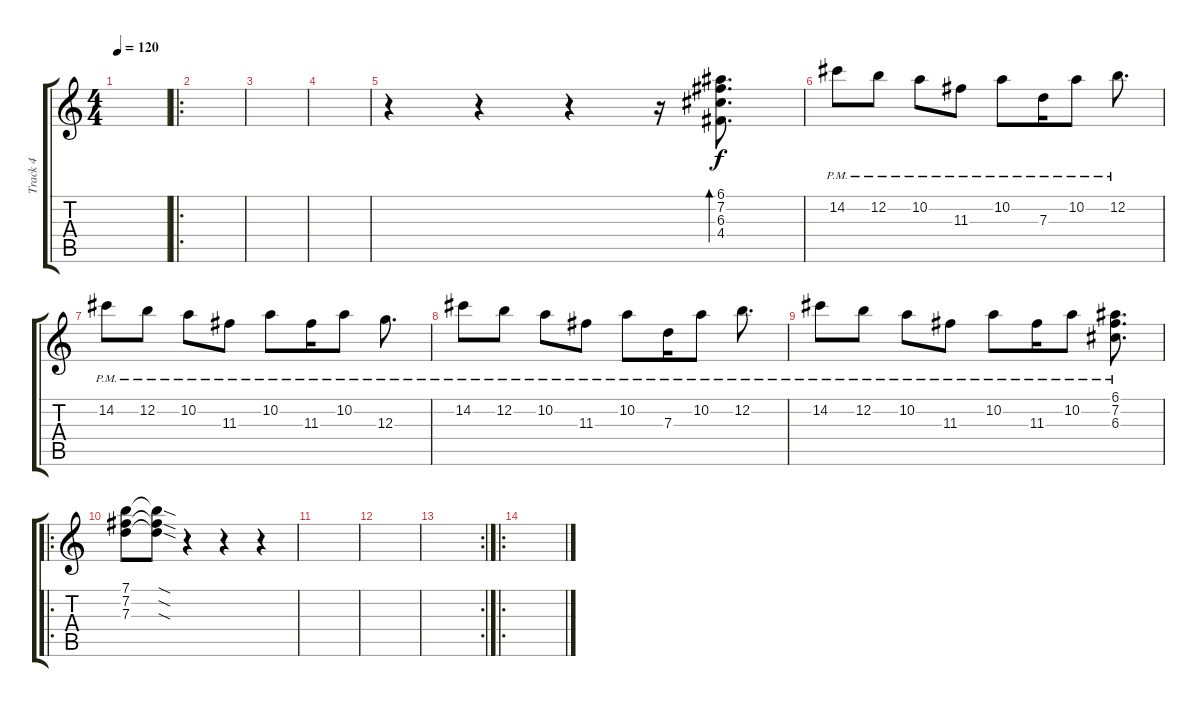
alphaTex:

\track ("Track 4" "Track 4") {instrument electricguitarjazz}
\staff {score tabs}
\tuning (E4 B3 G3 D3 A2 D2) {hide}
\ts (4 4)
\tempo 120
\clef g2
\ks c
|
\ro
|
|
|
r.4 r.4 r.4 r.16 (6.1 7.2 6.3 4.4).8{d bd 30} |
14.2{pm}.8 12.2{pm}.8 10.2{pm}.8 11.3{pm}.8 10.2{pm}.8 7.3{pm}.16 10.2{pm}.8 12.2{pm}.8{d} |
14.2{pm}.8 12.2{pm}.8 10.2{pm}.8 11.3{pm}.8 10.2{pm}.8 11.3{pm}.16 10.2{pm}.8 12.3{pm}.8{d} |
14.2{pm}.8 12.2{pm}.8 10.2{pm}.8 11.3{pm}.8 10.2{pm}.8 7.3{pm}.16 10.2{pm}.8 12.2{pm}.8{d} |
14.2{pm}.8 12.2{pm}.8 10.2{pm}.8 11.3{pm}.8 10.2{pm}.8 11.3{pm}.16 10.2{pm}.8 (6.1 7.2 6.3{pm}).8{d} |
\ro
(7.1 7.2 7.3).8 (7.1{sod t} 7.2{sod t} 7.3{sod t}).8 r.4 r.4 r.4 |
|
|
\rc 2
|
\ro
